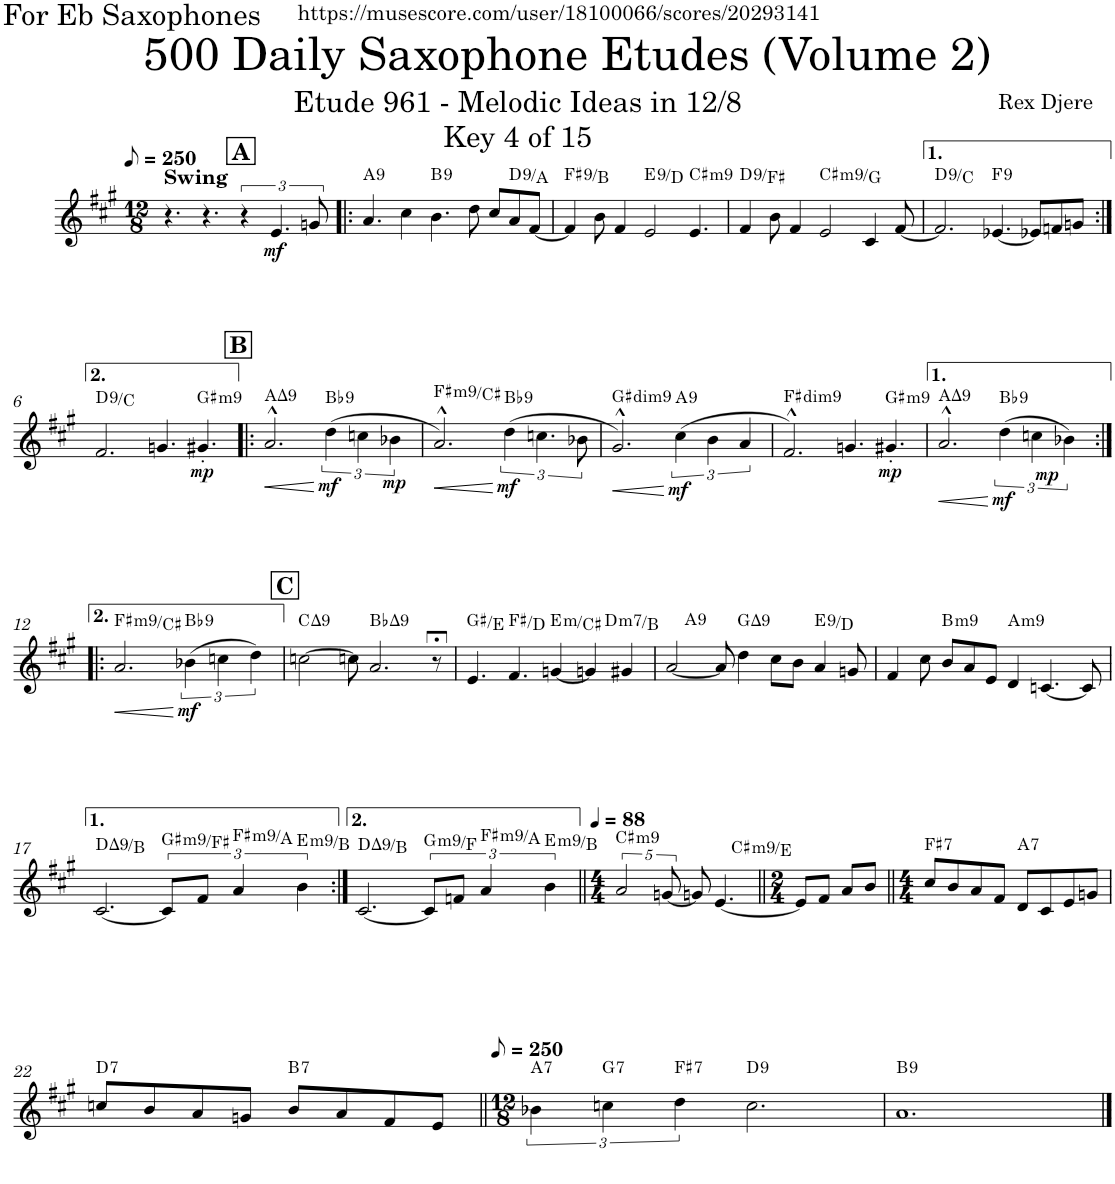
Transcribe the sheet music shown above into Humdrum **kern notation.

**kern	**dynam	**harte
*part1	*part1	*part1
*staff1	*staff1	*
*I"Alto Saxophone	*	*
*I'A. Sax.	*	*
*clefG2	*	*
*Trd5c9	*	*
*k[f#c#g#]	*	*
*M12/8	*	*
*MM125	*	*
!!LO:REH:place=s1:a:B:cj:fs=14:t=A:qo=3
=1	=1	=1
!LO:TX:a:B:t=Swing	!	!
4.r	.	.
4.r	.	.
4r	.	.
!	!LO:DY:b	!
4.e/	mf	.
8gn/	.	.
=2!|:	=2!|:	=2!|:
!	!	!LO:H:kt=9
4.a/	.	A:9
4cc#\	.	.
!	!	!LO:H:kt=9
4.b\	.	B:9
8dd\	.	.
8cc#/L	.	.
!	!	!LO:H:kt=9
8a/	.	D:9/5
[8f#/J	.	.
=3	=3	=3
!	!	!LO:H:kt=9
4f#/]	.	F#:9/4
8b\	.	.
4f#/	.	.
!	!	!LO:H:kt=9
2e/	.	E:9/b7
!	!	!LO:H:kt=m9
4.e/	.	C#:min9
=4	=4	=4
!	!	!LO:H:kt=9
4f#/	.	D:9/3
8b\	.	.
4f#/	.	.
!	!	!LO:H:kt=m9
2e/	.	C#:min9/b5
4c#/	.	.
[8f#/	.	.
=5	=5	=5
!	!	!LO:H:kt=9
2.f#/]	.	D:9/b7
!	!	!LO:H:kt=9
[4.e-X/	.	F:9
8e-X/L]	.	.
8fn/	.	.
8gn/J	.	.
!!LO:LB:g=z
=6:|!	=6:|!	=6:|!
!	!	!LO:H:kt=9
2.f#/	.	D:9/b7
4.gn/	.	.
!	!LO:DY:b	!LO:H:kt=m9
4.g#X'/	mp	G#:min9
!!LO:REH:place=s1:a:B:cj:fs=14:t=B
=7!|:	=7!|:	=7!|:
!	!LO:HP:b	!LO:H:kt=9
2.a^^/	<	A:maj9
!	!LO:DY:n=1:b	!LO:H:kt=9
(4dd\	[ mf	Bb:9
4ccn\	.	.
!	!LO:DY:n=2:b	!
4b-X\	mp	.
=8	=8	=8
!	!LO:HP:b	!LO:H:kt=m9
2.a^^/)	<	F#:min9/5
!	!LO:DY:n=1:b	!LO:H:kt=9
(4dd\	[ mf	Bb:9
4.ccn\	.	.
8b-X\	.	.
=9	=9	=9
!	!LO:HP:b	!LO:H:kt=dim7
2.g#^^/)	<	G#:dim7(9)
!	!LO:DY:n=1:b	!LO:H:kt=9
(4cc#\	[ mf	A:9
4b\	.	.
4a/	.	.
=10	=10	=10
!	!	!LO:H:kt=dim7
2.f#^^/)	.	F#:dim7(9)
4.gn/	.	.
!	!LO:DY:b	!LO:H:kt=m9
4.g#X'/	mp	G#:min9
=11	=11	=11
!	!LO:HP:b	!LO:H:kt=9
2.a^^/	<	A:maj9
!	!LO:DY:n=1:b	!LO:H:kt=9
(4dd\	[ mf	Bb:9
!	!LO:DY:n=2:b	!
4ccn\	mp	.
4b-X\)	.	.
!!LO:LB:g=z
=12:|!|:	=12:|!|:	=12:|!|:
!	!LO:HP:b	!LO:H:kt=m9
2.a/	<	F#:min9/5
!	!LO:DY:n=1:b	!LO:H:kt=9
(4b-X\	[ mf	Bb:9
4ccn\	.	.
4dd\)	.	.
!!LO:REH:place=s1:a:B:cj:fs=14:t=C
=13	=13	=13
!	!	!LO:H:kt=9
[2ccn\	.	C:maj9
8ccn\]	.	.
!	!	!LO:H:kt=9
2.a/	.	Bb:maj9
8r;<	.	.
=14	=14	=14
*^	*	*
4.e/	1ryy	.	G#:maj/b6
4.f#/	.	.	F#:maj/b6
!	!	!	!LO:H:kt=m
[4gn/	.	.	E:min/6
4gn/]	8ryy	.	.
!	!	!	!LO:H:kt=m7
.	4.ryy	.	D:min7/6
4g#X/	.	.	.
=15	=15	=15	=15
!	!	!	!LO:H:kt=9
*v	*v	*	*
[2a/	.	A:9
8a/]	.	.
!	!	!LO:H:kt=9
4dd\	.	G:maj9
8cc#\L	.	.
8b\J	.	.
!	!	!LO:H:kt=9
4a/	.	E:9/b7
8gn/	.	.
=16	=16	=16
4f#/	.	.
8cc#\	.	.
!	!	!LO:H:kt=m9
8b/L	.	B:min9
8a/	.	.
8e/J	.	.
!	!	!LO:H:kt=m9
4d/	.	A:min9
[4.cn/	.	.
8c/]	.	.
!!LO:LB:g=z
=17	=17	=17
!	!	!LO:H:kt=9
[2.c#/	.	D:maj9/6
!	!	!LO:H:kt=m9
8c#/L]	.	G#:min9/b7
8f#/J	.	.
!	!	!LO:H:kt=m9
4a/	.	F#:min9/b3
!	!	!LO:H:kt=m9
4b\	.	E:min9/5
=18:|!	=18:|!	=18:|!
!	!	!LO:H:kt=9
[2.c#/	.	D:maj9/6
!	!	!LO:H:kt=m9
8c#/L]	.	G:min9/b7
8fn/J	.	.
!	!	!LO:H:kt=m9
4a/	.	F#:min9/b3
!	!	!LO:H:kt=m9
4b\	.	E:min9/5
=19||	=19||	=19||
*M4/4	*	*
*MM88	*	*
!	!	!LO:H:kt=m9
*^	*	*
5%2a/	2.ryy	.	C#:min9
[10gn/	.	.	.
8gn/]	.	.	.
[4.e/	.	.	.
!	!	!	!LO:H:kt=m9
.	4ryy	.	C#:min9/b3
*v	*v	*	*
=20||	=20||	=20||
*M2/4	*	*
8e/L]	.	.
8f#/J	.	.
8a/L	.	.
8b/J	.	.
=21||	=21||	=21||
*M4/4	*	*
!	!	!LO:H:kt=7
8cc#/L	.	F#:7
8b/	.	.
8a/	.	.
8f#/J	.	.
!	!	!LO:H:kt=7
8d/L	.	A:7
8c#/	.	.
8e/	.	.
8gn/J	.	.
!!LO:LB:g=z
=22	=22	=22
!	!	!LO:H:kt=7
8ccn/L	.	D:7
8b/	.	.
8a/	.	.
8gn/J	.	.
!	!	!LO:H:kt=7
8b/L	.	B:7
8a/	.	.
8f#/	.	.
8e/J	.	.
=23||	=23||	=23||
*M12/8	*	*
*MM125	*	*
!	!	!LO:H:kt=7
4b-X\	.	A:7
!	!	!LO:H:kt=7
4ccn\	.	G:7
!	!	!LO:H:kt=7
4dd\	.	F#:7
!	!	!LO:H:kt=9
2.cc\	.	D:9
=24	=24	=24
!	!	!LO:H:kt=9
1.a	.	B:9
==	==	==
*-	*-	*-
